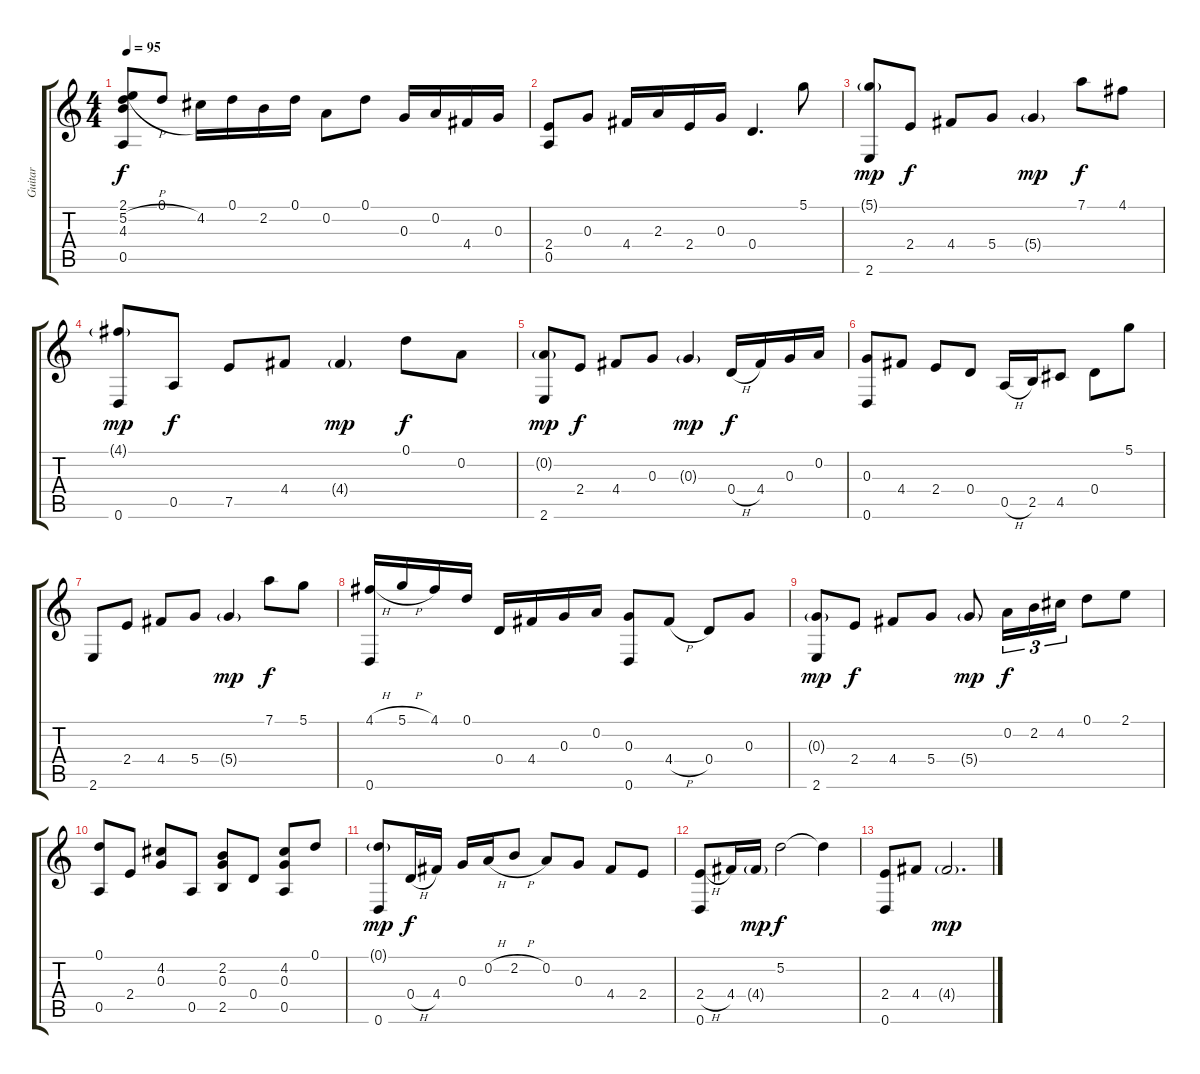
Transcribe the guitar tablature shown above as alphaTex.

\track ("Guitar" "Guitar") {instrument acousticguitarsteel}
\staff {score tabs}
\tuning (D4 A3 G3 D3 A2 D2) {hide}
\ts (4 4)
\tempo 95
\clef g2
\ks c
(2.1 5.2{h} 4.3 0.5).8{dy f} 0.1.8 4.2.16 0.1.16 2.2.16 0.1.16 0.2.8 0.1.8 0.3.16 0.2.16 4.4.16 0.3.16 |
(2.4 0.5).8 0.3.8 4.4.16 2.3.16 2.4.16 0.3.16 0.4.4{d} 5.1.8 |
(5.1{g} 2.6).8{dy mp} 2.4.8{dy f} 4.4.8 5.4.8 5.4{g}.4{dy mp} 7.1.8{dy f} 4.1.8 |
(4.1{g} 0.6).8{dy mp} 0.5.8{dy f} 7.5.8 4.4.8 4.4{g}.4{dy mp} 0.1.8{dy f} 0.2.8 |
(0.2{g} 2.6).8{dy mp} 2.4.8{dy f} 4.4.8 0.3.8 0.3{g}.4{dy mp} 0.4{h}.16{dy f} 4.4.16 0.3.16 0.2.16 |
(0.3 0.6).8 4.4.8 2.4.8 0.4.8 0.5{h}.16 2.5.16 4.5.8 0.4.8 5.1.8 |
2.6.8 2.4.8 4.4.8 5.4.8 5.4{g}.4{dy mp} 7.1.8{dy f} 5.1.8 |
(4.1{h} 0.6).16 5.1{h}.16 4.1.16 0.1.16 0.4.16 4.4.16 0.3.16 0.2.16 (0.3 0.6).8 4.4{h}.8 0.4.8 0.3.8 |
(0.3{g} 2.6).8{dy mp} 2.4.8{dy f} 4.4.8 5.4.8 5.4{g}.8{dy mp} 0.2.16{tu (3 2) dy f} 2.2.16{tu (3 2)} 4.2.16{tu (3 2)} 0.1.8 2.1.8 |
(0.1 0.5).8 2.4.8 (4.2 0.3).8 0.5.8 (2.2 0.3 2.5).8 0.4.8 (4.2 0.3 0.5).8 0.1.8 |
(0.1{g} 0.6).8{dy mp} 0.4{h}.16{dy f} 4.4.16 0.3.16 0.2{h}.16 2.2{h}.8 0.2.8 0.3.8 4.4.8 2.4.8 |
(2.4{h} 0.6).8 4.4.16 4.4{g}.16{dy mp} 5.2.2{dy f} 5.2{t}.4 |
(2.4 0.6).8 4.4.8 4.4{g}.2{d dy mp}
